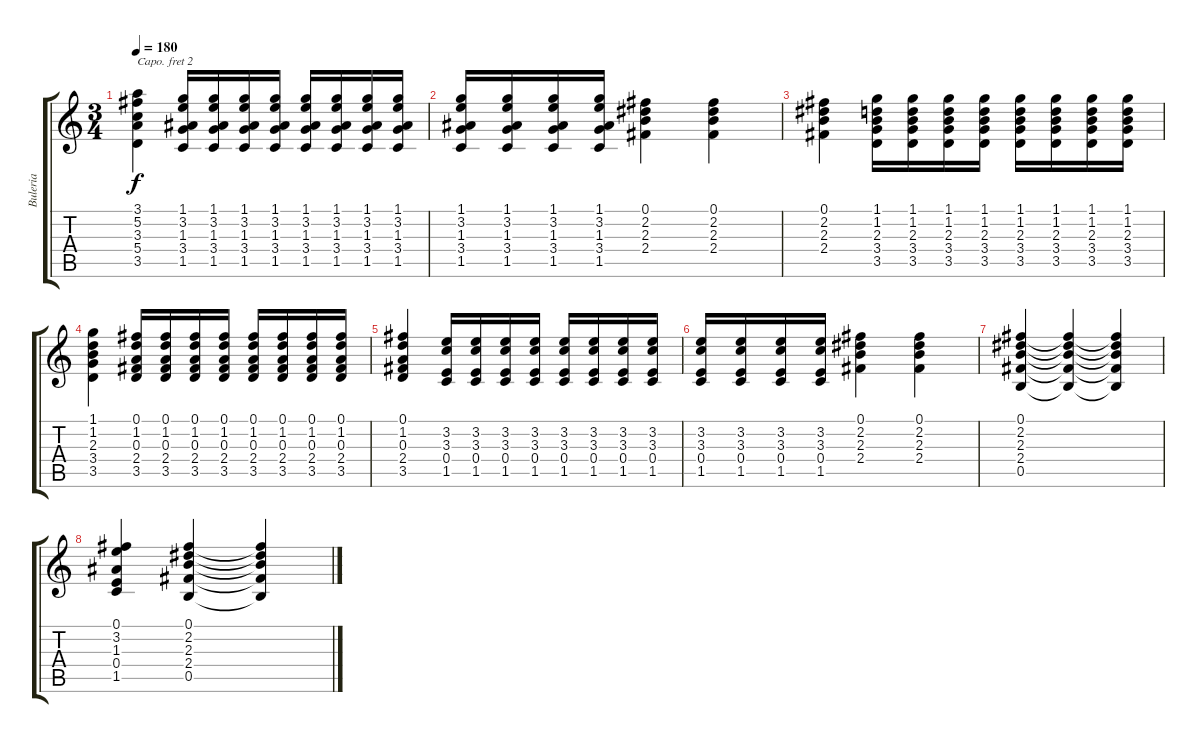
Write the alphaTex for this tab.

\track ("Buleria" "Buleria") {instrument acousticguitarnylon}
\staff {score tabs}
\capo 2
\tuning (E4 B3 G3 D3 A2 E2) {hide}
\ts (3 4)
\tempo 180
\clef g2
\ks c
(3.1 5.2 3.3 5.4 3.5).4{dy f} (1.1 3.2 1.3 3.4 1.5).16 (1.1 3.2 1.3 3.4 1.5).16 (1.1 3.2 1.3 3.4 1.5).16 (1.1 3.2 1.3 3.4 1.5).16 (1.1 3.2 1.3 3.4 1.5).16 (1.1 3.2 1.3 3.4 1.5).16 (1.1 3.2 1.3 3.4 1.5).16 (1.1 3.2 1.3 3.4 1.5).16 |
(1.1 3.2 1.3 3.4 1.5).16 (1.1 3.2 1.3 3.4 1.5).16 (1.1 3.2 1.3 3.4 1.5).16 (1.1 3.2 1.3 3.4 1.5).16 (0.1 2.2 2.3 2.4).4 (0.1 2.2 2.3 2.4).4 |
(0.1 2.2 2.3 2.4).4 (1.1 1.2 2.3 3.4 3.5).16 (1.1 1.2 2.3 3.4 3.5).16 (1.1 1.2 2.3 3.4 3.5).16 (1.1 1.2 2.3 3.4 3.5).16 (1.1 1.2 2.3 3.4 3.5).16 (1.1 1.2 2.3 3.4 3.5).16 (1.1 1.2 2.3 3.4 3.5).16 (1.1 1.2 2.3 3.4 3.5).16 |
(1.1 1.2 2.3 3.4 3.5).4 (0.1 1.2 0.3 2.4 3.5).16 (0.1 1.2 0.3 2.4 3.5).16 (0.1 1.2 0.3 2.4 3.5).16 (0.1 1.2 0.3 2.4 3.5).16 (0.1 1.2 0.3 2.4 3.5).16 (0.1 1.2 0.3 2.4 3.5).16 (0.1 1.2 0.3 2.4 3.5).16 (0.1 1.2 0.3 2.4 3.5).16 |
(0.1 1.2 0.3 2.4 3.5).4 (3.2 3.3 0.4 1.5).16 (3.2 3.3 0.4 1.5).16 (3.2 3.3 0.4 1.5).16 (3.2 3.3 0.4 1.5).16 (3.2 3.3 0.4 1.5).16 (3.2 3.3 0.4 1.5).16 (3.2 3.3 0.4 1.5).16 (3.2 3.3 0.4 1.5).16 |
(3.2 3.3 0.4 1.5).16 (3.2 3.3 0.4 1.5).16 (3.2 3.3 0.4 1.5).16 (3.2 3.3 0.4 1.5).16 (0.1 2.2 2.3 2.4).4 (0.1 2.2 2.3 2.4).4 |
(0.1 2.2 2.3 2.4 0.5).4 (0.1{t} 2.2{t} 2.3{t} 2.4{t} 0.5{t}).4 (0.1{t} 2.2{t} 2.3{t} 2.4{t} 0.5{t}).4 |
(0.1 3.2 1.3 0.4 1.5).4 (0.1 2.2 2.3 2.4 0.5).4 (0.1{t} 2.2{t} 2.3{t} 2.4{t} 0.5{t}).4
